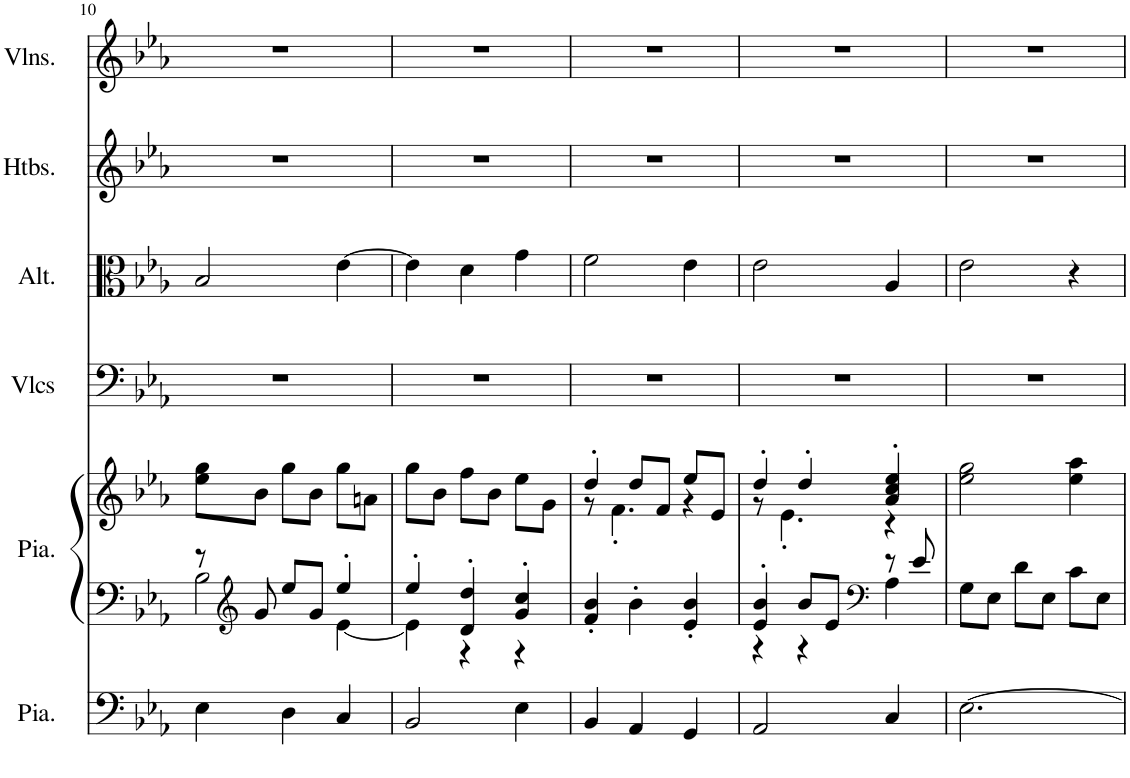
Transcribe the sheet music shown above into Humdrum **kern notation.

**kern	**kern	**kern	**kern	**kern	**kern	**kern
*part6	*part5	*part5	*part4	*part3	*part2	*part1
*staff7	*staff6	*staff5	*staff4	*staff3	*staff2	*staff1
*I"Piano, Pedals	*I"Piano, Organ	*	*I"Violoncelles, Bass	*I"Altos, Tenor	*I"Hautbois, Alto	*I"Violons, Soprano
*I'Pia.	*I'Pia.	*	*I'Vlcs	*I'Alt.	*I'Htbs.	*I'Vlns.
!!LO:PB:g=z
*clefF4	*clefF4	*clefG2	*clefF4	*clefC3	*clefG2	*clefG2
*k[b-e-a-]	*k[b-e-a-]	*k[b-e-a-]	*k[b-e-a-]	*k[b-e-a-]	*k[b-e-a-]	*k[b-e-a-]
*M3/4	*M3/4	*M3/4	*M3/4	*M3/4	*M3/4	*M3/4
=10	=10	=10	=10	=10	=10	=10
*	*^	*	*	*	*	*
4E-\	8r	2B-\	8ee-\ 8gg\L	2.r	2B-/	2.r	2.r
*	*clefG2	*	*	*	*	*	*
.	8g/	.	8b-\J	.	.	.	.
4D\	8ee-/L	.	8gg\L	.	.	.	.
.	8g/J	.	8b-\J	.	.	.	.
4C/	4ee-'/	[4e-\	8gg\L	.	[4e-\	.	.
.	.	.	8an\J	.	.	.	.
=11	=11	=11	=11	=11	=11	=11	=11
2BB-/	4ee-'/	4e-\]	8gg\L	2.r	4e-\]	2.r	2.r
.	.	.	8b-\J	.	.	.	.
.	4d/' 4dd/'	4r	8ff\L	.	4d\	.	.
.	.	.	8b-\J	.	.	.	.
4E-\	4g/' 4cc/'	4r	8ee-\L	.	4g\	.	.
.	.	.	8g\J	.	.	.	.
*	*v	*v	*	*	*	*	*
=12	=12	=12	=12	=12	=12	=12
*	*	*^	*	*	*	*
4BB-/	4f/' 4b-/'	4dd'/	8r	2.r	2f\	2.r	2.r
.	.	.	4.f'\	.	.	.	.
4AA-/	4b-'\	8dd/L	.	.	.	.	.
.	.	8f/J	.	.	.	.	.
4GG/	4e-/' 4b-/'	8ee-/L	4r	.	4e-\	.	.
.	.	8e-/J	.	.	.	.	.
=13	=13	=13	=13	=13	=13	=13	=13
*	*^	*	*	*	*	*	*
2AA-/	4e-/' 4b-/'	4r	4dd'/	8r	2.r	2e-\	2.r	2.r
.	.	.	.	4.e-'\	.	.	.	.
.	8b-/L	4r	4dd'/	.	.	.	.	.
.	8e-/J	.	.	.	.	.	.	.
*	*clefF4	*	*	*	*	*	*	*
4C/	8r	4A-\	4a-/' 4cc/' 4ee-/'	4r	.	4A-/	.	.
.	8e-/	.	.	.	.	.	.	.
*	*v	*v	*	*	*	*	*	*
*	*	*v	*v	*	*	*	*
=14	=14	=14	=14	=14	=14	=14
[2.E-\	8G\L	2ee-\ 2gg\	2.r	2e-\	2.r	2.r
.	8E-\J	.	.	.	.	.
.	8d\L	.	.	.	.	.
.	8E-\J	.	.	.	.	.
.	8c\L	4ee-\ 4aa-\	.	4r	.	.
.	8E-\J	.	.	.	.	.
=	=	=	=	=	=	=
*-	*-	*-	*-	*-	*-	*-
